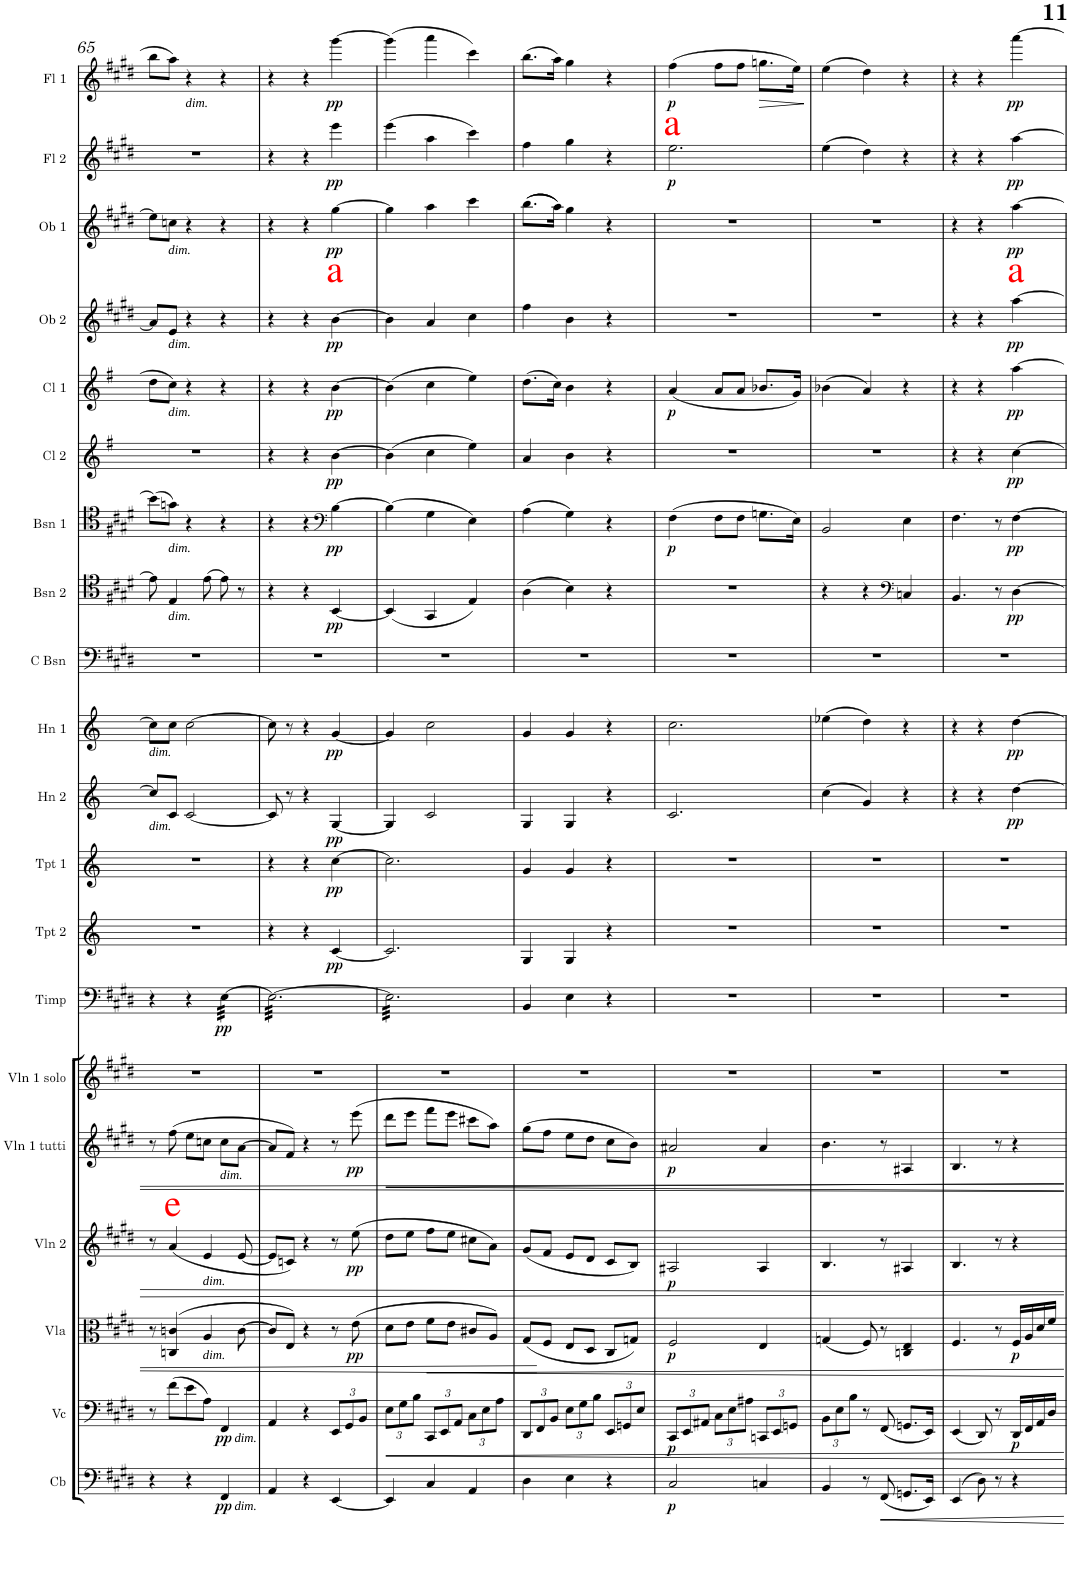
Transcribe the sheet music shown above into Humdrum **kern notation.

**kern	**dynam	**kern	**dynam	**kern	**dynam	**kern	**dynam	**kern	**text	**dynam	**kern	**kern	**dynam	**kern	**dynam	**kern	**dynam	**kern	**dynam	**kern	**dynam	**kern	**kern	**dynam	**kern	**dynam	**kern	**dynam	**kern	**dynam	**kern	**dynam	**kern	**text	**dynam	**kern	**dynam	**kern	**text	**dynam
*part20	*part20	*part19	*part19	*part18	*part18	*part17	*part17	*part16	*part16	*part16	*part15	*part14	*part14	*part13	*part13	*part12	*part12	*part11	*part11	*part10	*part10	*part9	*part8	*part8	*part7	*part7	*part6	*part6	*part5	*part5	*part4	*part4	*part3	*part3	*part3	*part2	*part2	*part1	*part1	*part1
*staff20	*staff20	*staff19	*staff19	*staff18	*staff18	*staff17	*staff17	*staff16	*staff16	*staff16	*staff15	*staff14	*staff14	*staff13	*staff13	*staff12	*staff12	*staff11	*staff11	*staff10	*staff10	*staff9	*staff8	*staff8	*staff7	*staff7	*staff6	*staff6	*staff5	*staff5	*staff4	*staff4	*staff3	*staff3	*staff3	*staff2	*staff2	*staff1	*staff1	*staff1
*I"Contrabass	*	*I"Violoncello	*	*I"Viola	*	*I"Violin 2	*	*I"Violin 1 tutti	*	*	*I"Violin 1 solo	*I"Timpani	*	*I"E Trumpet 2	*	*I"E Trumpet 1	*	*I"E Horn 2	*	*I"E Horn 1	*	*I"Contrabassoon	*I"Bassoon 2	*	*I"Bassoon 1	*	*I"A Clarinet 2	*	*I"A Clarinet 1	*	*I"Oboe 2	*	*I"Oboe 1	*	*	*I"Flute 2	*	*I"Flute 1	*	*
*I'Cb	*	*I'Vc	*	*I'Vla	*	*I'Vln 2	*	*I'Vln 1 tutti	*	*	*I'Vln 1 solo	*I'Timp	*	*I'Tpt 2	*	*I'Tpt 1	*	*I'Hn 2	*	*I'Hn 1	*	*I'C Bsn	*I'Bsn 2	*	*I'Bsn 1	*	*I'Cl 2	*	*I'Cl 1	*	*I'Ob 2	*	*I'Ob 1	*	*	*I'Fl 2	*	*I'Fl 1	*	*
!!LO:PB:g=z
*clefF4	*	*clefF4	*	*clefC3	*	*clefG2	*	*clefG2	*	*	*clefG2	*clefF4	*	*clefG2	*	*clefG2	*	*clefG2	*	*clefG2	*	*clefF4	*clefC4	*	*clefC4	*	*clefG2	*	*clefG2	*	*clefG2	*	*clefG2	*	*	*clefG2	*	*clefG2	*	*
*Trd7c12	*	*	*	*	*	*	*	*	*	*	*	*	*	*Trd-2c-4	*	*Trd-2c-4	*	*Trd5c8	*	*Trd5c8	*	*Trd7c12	*	*	*	*	*Trd2c3	*	*Trd2c3	*	*	*	*	*	*	*	*	*	*	*
*k[f#c#g#d#]	*	*k[f#c#g#d#]	*	*k[f#c#g#d#]	*	*k[f#c#g#d#]	*	*k[f#c#g#d#]	*	*	*k[f#c#g#d#]	*k[f#c#g#d#]	*	*k[]	*	*k[]	*	*k[]	*	*k[]	*	*k[f#c#g#d#]	*k[f#c#g#d#]	*	*k[f#c#g#d#]	*	*k[f#]	*	*k[f#]	*	*k[f#c#g#d#]	*	*k[f#c#g#d#]	*	*	*k[f#c#g#d#]	*	*k[f#c#g#d#]	*	*
*M3/4	*	*M3/4	*	*M3/4	*	*M3/4	*	*M3/4	*	*	*M3/4	*M3/4	*	*M3/4	*	*M3/4	*	*M3/4	*	*M3/4	*	*M3/4	*M3/4	*	*M3/4	*	*M3/4	*	*M3/4	*	*M3/4	*	*M3/4	*	*	*M3/4	*	*M3/4	*	*
=65	=65	=65	=65	=65	=65	=65	=65	=65	=65	=65	=65	=65	=65	=65	=65	=65	=65	=65	=65	=65	=65	=65	=65	=65	=65	=65	=65	=65	=65	=65	=65	=65	=65	=65	=65	=65	=65	=65	=65	=65
!	!	!	!	!	!	!	!	!	!	!	!	!	!	!	!	!	!	!	!	!LO:TX:b:i:t=dim.	!	!	!	!	!	!	!	!	!	!	!	!	!	!	!	!	!	!	!	!
!	!	!	!	!	!	!	!	!	!	!	!	!	!	!	!	!	!	!LO:TX:b:i:t=dim.	!	!	!	!	!	!	!	!	!	!	!	!	!	!	!	!	!	!	!	!	!	!
4r	.	8r	.	8r	.	8r	.	8r	.	.	2.r	4r	.	2.r	.	2.r	.	8cc/L]	.	8cc\L]	.	2.r	8e\]	.	(8b\L]	.	2.r	.	8dd\L	.	8a/L]	.	8ee\L]	.	.	2.r	.	8bb\L	.	.
!	!	!	!	!	!	!	!	!	!	!	!	!	!	!	!	!	!	!	!	!	!	!	!	!	!	!	!	!	!	!	!	!	!LO:TX:b:i:t=dim.	!	!	!	!	!	!	!
!	!	!	!	!	!	!	!	!	!	!	!	!	!	!	!	!	!	!	!	!	!	!	!	!	!	!	!	!	!	!	!LO:TX:b:i:t=dim.	!	!	!	!	!	!	!	!	!
!	!	!	!	!	!	!	!	!	!	!	!	!	!	!	!	!	!	!	!	!	!	!	!	!	!	!	!	!	!LO:TX:b:i:t=dim.	!	!	!	!	!	!	!	!	!	!	!
!	!	!	!	!	!	!	!	!	!	!	!	!	!	!	!	!	!	!	!	!	!	!	!	!	!LO:TX:b:i:t=dim.	!	!	!	!	!	!	!	!	!	!	!	!	!	!	!
!	!	!	!	!	!	!	!	!	!	!	!	!	!	!	!	!	!	!	!	!	!	!	!LO:TX:b:i:t=dim.	!	!	!	!	!	!	!	!	!	!	!	!	!	!	!	!	!
!	!	!	!	!	!	!	!	!	!LO:LY:b:color=#FF0000	!	!	!	!	!	!	!	!	!	!	!	!	!	!	!	!	!	!	!	!	!	!	!	!	!	!	!	!	!	!	!
.	.	(8f#\L	.	(4Cn/ 4cn/	.	(4a/	.	(8ff#\	e	.	.	.	.	.	.	.	.	8c/J	.	8cc\J	.	.	4E/	.	8gn\J)	.	.	.	8cc\J	.	8e/J	.	8ccn\J	.	.	.	.	8aa\J	.	.
!	!	!	!	!	!	!	!	!	!	!	!	!	!	!	!	!	!	!	!	!	!	!	!	!	!	!	!	!	!	!	!	!	!	!	!	!	!	!LO:TX:b:i:t=dim.	!	!
4r	.	8e\	.	.	.	.	.	8ee\L	.	.	.	4r	.	.	.	.	.	[2c/	.	[2cc\	.	.	.	.	4r	.	.	.	4r	.	4r	.	4r	.	.	.	.	4r	.	.
!	!	!	!	!	!	!LO:TX:b:i:t=dim.	!	!	!	!	!	!	!	!	!	!	!	!	!	!	!	!	!	!	!	!	!	!	!	!	!	!	!	!	!	!	!	!	!	!
!	!	!	!	!LO:TX:b:i:t=dim.	!	!	!	!	!	!	!	!	!	!	!	!	!	!	!	!	!	!	!	!	!	!	!	!	!	!	!	!	!	!	!	!	!	!	!	!
.	.	8A\J)	.	4A/	.	4e/	.	8ccn\J	.	.	.	.	.	.	.	.	.	.	.	.	.	.	(8e\	.	.	.	.	.	.	.	.	.	.	.	.	.	.	.	.	.
!	!	!	!	!	!	!	!	!LO:TX:b:i:t=dim.	!	!	!	!	!	!	!	!	!	!	!	!	!	!	!	!	!	!	!	!	!	!	!	!	!	!	!	!	!	!	!	!
!	!	!LO:TX:b:i:t=dim.	!	!	!	!	!	!	!	!	!	!	!	!	!	!	!	!	!	!	!	!	!	!	!	!	!	!	!	!	!	!	!	!	!	!	!	!	!	!
!LO:TX:b:i:t=dim.	!	!	!	!	!	!	!	!	!	!	!	!	!	!	!	!	!	!	!	!	!	!	!	!	!	!	!	!	!	!	!	!	!	!	!	!	!	!	!	!
!	!LO:DY:b	!	!LO:DY:b	!	!	!	!	!	!	!	!	!	!LO:DY:b	!	!	!	!	!	!	!	!	!	!	!	!	!	!	!	!	!	!	!	!	!	!	!	!	!	!	!
*	*	*	*	*	*	*	*	*	*	*	*	*tremolo	*	*	*	*	*	*	*	*	*	*	*	*	*	*	*	*	*	*	*	*	*	*	*	*	*	*	*	*
4FF#/	pp	4FF#/	pp	.	.	.	.	8cc\L	.	.	.	[32E\LLL	pp	.	.	.	.	.	.	.	.	.	8e\)	.	4r	.	.	.	4r	.	4r	.	4r	.	.	.	.	4r	.	.
.	.	.	.	.	.	.	.	.	.	.	.	32E\	.	.	.	.	.	.	.	.	.	.	.	.	.	.	.	.	.	.	.	.	.	.	.	.	.	.	.	.
.	.	.	.	.	.	.	.	.	.	.	.	32E\	.	.	.	.	.	.	.	.	.	.	.	.	.	.	.	.	.	.	.	.	.	.	.	.	.	.	.	.
.	.	.	.	.	.	.	.	.	.	.	.	32E\	.	.	.	.	.	.	.	.	.	.	.	.	.	.	.	.	.	.	.	.	.	.	.	.	.	.	.	.
.	.	.	.	[8c\	.	[8e/	.	[8a\J	.	.	.	32E\	.	.	.	.	.	.	.	.	.	.	8r	.	.	.	.	.	.	.	.	.	.	.	.	.	.	.	.	.
.	.	.	.	.	.	.	.	.	.	.	.	32E\	.	.	.	.	.	.	.	.	.	.	.	.	.	.	.	.	.	.	.	.	.	.	.	.	.	.	.	.
.	.	.	.	.	.	.	.	.	.	.	.	32E\	.	.	.	.	.	.	.	.	.	.	.	.	.	.	.	.	.	.	.	.	.	.	.	.	.	.	.	.
.	.	.	.	.	.	.	.	.	.	.	.	32E\JJJ	.	.	.	.	.	.	.	.	.	.	.	.	.	.	.	.	.	.	.	.	.	.	.	.	.	.	.	.
=66	=66	=66	=66	=66	=66	=66	=66	=66	=66	=66	=66	=66	=66	=66	=66	=66	=66	=66	=66	=66	=66	=66	=66	=66	=66	=66	=66	=66	=66	=66	=66	=66	=66	=66	=66	=66	=66	=66	=66	=66
4AA/	.	4AA/	.	8c/L]	.	8e/L]	.	8a/L]	.	.	2.r	32E\LLL	.	4r	.	4r	.	8c/]	.	8cc\]	.	2.r	4r	.	4r	.	4r	.	4r	.	4r	.	4r	.	.	4r	.	4r	.	.
.	.	.	.	.	.	.	.	.	.	.	.	32E\	.	.	.	.	.	.	.	.	.	.	.	.	.	.	.	.	.	.	.	.	.	.	.	.	.	.	.	.
.	.	.	.	.	.	.	.	.	.	.	.	32E\	.	.	.	.	.	.	.	.	.	.	.	.	.	.	.	.	.	.	.	.	.	.	.	.	.	.	.	.
.	.	.	.	.	.	.	.	.	.	.	.	32E\	.	.	.	.	.	.	.	.	.	.	.	.	.	.	.	.	.	.	.	.	.	.	.	.	.	.	.	.
.	.	.	.	8E/J)	.	8cn/J)	.	8f#/J)	.	.	.	32E\	.	.	.	.	.	8r	.	8r	.	.	.	.	.	.	.	.	.	.	.	.	.	.	.	.	.	.	.	.
.	.	.	.	.	.	.	.	.	.	.	.	32E\	.	.	.	.	.	.	.	.	.	.	.	.	.	.	.	.	.	.	.	.	.	.	.	.	.	.	.	.
.	.	.	.	.	.	.	.	.	.	.	.	32E\	.	.	.	.	.	.	.	.	.	.	.	.	.	.	.	.	.	.	.	.	.	.	.	.	.	.	.	.
.	.	.	.	.	.	.	.	.	.	.	.	32E\	.	.	.	.	.	.	.	.	.	.	.	.	.	.	.	.	.	.	.	.	.	.	.	.	.	.	.	.
4r	.	4r	.	4r	.	4r	.	4r	.	.	.	32E\	.	4r	.	4r	.	4r	.	4r	.	.	4r	.	4r	.	4r	.	4r	.	4r	.	4r	.	.	4r	.	4r	.	.
.	.	.	.	.	.	.	.	.	.	.	.	32E\	.	.	.	.	.	.	.	.	.	.	.	.	.	.	.	.	.	.	.	.	.	.	.	.	.	.	.	.
.	.	.	.	.	.	.	.	.	.	.	.	32E\	.	.	.	.	.	.	.	.	.	.	.	.	.	.	.	.	.	.	.	.	.	.	.	.	.	.	.	.
.	.	.	.	.	.	.	.	.	.	.	.	32E\	.	.	.	.	.	.	.	.	.	.	.	.	.	.	.	.	.	.	.	.	.	.	.	.	.	.	.	.
.	.	.	.	.	.	.	.	.	.	.	.	32E\	.	.	.	.	.	.	.	.	.	.	.	.	.	.	.	.	.	.	.	.	.	.	.	.	.	.	.	.
.	.	.	.	.	.	.	.	.	.	.	.	32E\	.	.	.	.	.	.	.	.	.	.	.	.	.	.	.	.	.	.	.	.	.	.	.	.	.	.	.	.
.	.	.	.	.	.	.	.	.	.	.	.	32E\	.	.	.	.	.	.	.	.	.	.	.	.	.	.	.	.	.	.	.	.	.	.	.	.	.	.	.	.
.	.	.	.	.	.	.	.	.	.	.	.	32E\	.	.	.	.	.	.	.	.	.	.	.	.	.	.	.	.	.	.	.	.	.	.	.	.	.	.	.	.
*	*	*	*	*	*	*	*	*	*	*	*	*	*	*	*	*	*	*	*	*	*	*	*	*	*clefF4	*	*	*	*	*	*	*	*	*	*	*	*	*	*	*
*	*	*Xbrackettup	*	*	*	*	*	*	*	*	*	*	*	*	*	*	*	*	*	*	*	*	*	*	*	*	*	*	*	*	*	*	*	*	*	*	*	*	*	*
!	!	!	!	!	!	!	!	!	!	!	!	!	!	!	!LO:DY:b	!	!LO:DY:b	!	!LO:DY:b	!	!LO:DY:b	!	!	!LO:DY:b	!	!LO:DY:b	!	!LO:DY:b	!	!LO:DY:b	!	!LO:DY:b	!	!LO:LY:b:color=#FF0000	!LO:DY:b	!	!LO:DY:b	!	!	!LO:DY:b
[4EE/	.	12EE/L	.	8r	.	8r	.	8r	.	.	.	32E\	.	[4c/	pp	[4cc\	pp	[4G/	pp	[4g/	pp	.	[4BB/	pp	[4B\	pp	[4b\	pp	[4b\	pp	[4b\	pp	[4gg#\	a	pp	4eee\	pp	[4ggg#\	.	pp
.	.	.	.	.	.	.	.	.	.	.	.	32E\	.	.	.	.	.	.	.	.	.	.	.	.	.	.	.	.	.	.	.	.	.	.	.	.	.	.	.	.
.	.	.	.	.	.	.	.	.	.	.	.	32E\	.	.	.	.	.	.	.	.	.	.	.	.	.	.	.	.	.	.	.	.	.	.	.	.	.	.	.	.
.	.	12GG#/	.	.	.	.	.	.	.	.	.	.	.	.	.	.	.	.	.	.	.	.	.	.	.	.	.	.	.	.	.	.	.	.	.	.	.	.	.	.
.	.	.	.	.	.	.	.	.	.	.	.	32E\	.	.	.	.	.	.	.	.	.	.	.	.	.	.	.	.	.	.	.	.	.	.	.	.	.	.	.	.
!	!	!	!	!	!LO:DY:b	!	!LO:DY:b	!	!	!LO:DY:b	!	!	!	!	!	!	!	!	!	!	!	!	!	!	!	!	!	!	!	!	!	!	!	!	!	!	!	!	!	!
.	.	.	.	(8e\	pp	(8ee\	pp	(8eee\	.	pp	.	32E\	.	.	.	.	.	.	.	.	.	.	.	.	.	.	.	.	.	.	.	.	.	.	.	.	.	.	.	.
.	.	.	.	.	.	.	.	.	.	.	.	32E\	.	.	.	.	.	.	.	.	.	.	.	.	.	.	.	.	.	.	.	.	.	.	.	.	.	.	.	.
.	.	12BB/J	.	.	.	.	.	.	.	.	.	.	.	.	.	.	.	.	.	.	.	.	.	.	.	.	.	.	.	.	.	.	.	.	.	.	.	.	.	.
.	.	.	.	.	.	.	.	.	.	.	.	32E\	.	.	.	.	.	.	.	.	.	.	.	.	.	.	.	.	.	.	.	.	.	.	.	.	.	.	.	.
.	.	.	.	.	.	.	.	.	.	.	.	32E\JJJ	.	.	.	.	.	.	.	.	.	.	.	.	.	.	.	.	.	.	.	.	.	.	.	.	.	.	.	.
=67	=67	=67	=67	=67	=67	=67	=67	=67	=67	=67	=67	=67	=67	=67	=67	=67	=67	=67	=67	=67	=67	=67	=67	=67	=67	=67	=67	=67	=67	=67	=67	=67	=67	=67	=67	=67	=67	=67	=67	=67
4EE/]	.	12E\L	.	8d#\L	.	8dd#\L	.	8ddd#\L	.	.	2.r	32E\]LLL	.	2.c/]	.	2.cc\]	.	4G/]	.	4g/]	.	2.r	(4BB/]	.	(4B\]	.	(4b\]	.	(4b\]	.	4b\]	.	4gg#\]	.	.	(4eee\	.	(4ggg#\]	.	.
.	.	.	.	.	.	.	.	.	.	.	.	32E\	.	.	.	.	.	.	.	.	.	.	.	.	.	.	.	.	.	.	.	.	.	.	.	.	.	.	.	.
.	.	.	.	.	.	.	.	.	.	.	.	32E\	.	.	.	.	.	.	.	.	.	.	.	.	.	.	.	.	.	.	.	.	.	.	.	.	.	.	.	.
.	.	12G#\	.	.	.	.	.	.	.	.	.	.	.	.	.	.	.	.	.	.	.	.	.	.	.	.	.	.	.	.	.	.	.	.	.	.	.	.	.	.
.	.	.	.	.	.	.	.	.	.	.	.	32E\	.	.	.	.	.	.	.	.	.	.	.	.	.	.	.	.	.	.	.	.	.	.	.	.	.	.	.	.
.	.	.	.	8e\J	.	8ee\J	.	8eee\J	.	.	.	32E\	.	.	.	.	.	.	.	.	.	.	.	.	.	.	.	.	.	.	.	.	.	.	.	.	.	.	.	.
.	.	.	.	.	.	.	.	.	.	.	.	32E\	.	.	.	.	.	.	.	.	.	.	.	.	.	.	.	.	.	.	.	.	.	.	.	.	.	.	.	.
.	.	12B\J	.	.	.	.	.	.	.	.	.	.	.	.	.	.	.	.	.	.	.	.	.	.	.	.	.	.	.	.	.	.	.	.	.	.	.	.	.	.
.	.	.	.	.	.	.	.	.	.	.	.	32E\	.	.	.	.	.	.	.	.	.	.	.	.	.	.	.	.	.	.	.	.	.	.	.	.	.	.	.	.
.	.	.	.	.	.	.	.	.	.	.	.	32E\	.	.	.	.	.	.	.	.	.	.	.	.	.	.	.	.	.	.	.	.	.	.	.	.	.	.	.	.
4C#/	.	12CC#/L	.	8f#\L	.	8ff#\L	.	8fff#\L	.	.	.	32E\	.	.	.	.	.	2c/	.	2cc\	.	.	4GG#/	.	4G#\	.	4cc\	.	4cc\	.	4a/	.	4aa\	.	.	4aa\	.	4aaa\	.	.
.	.	.	.	.	.	.	.	.	.	.	.	32E\	.	.	.	.	.	.	.	.	.	.	.	.	.	.	.	.	.	.	.	.	.	.	.	.	.	.	.	.
.	.	.	.	.	.	.	.	.	.	.	.	32E\	.	.	.	.	.	.	.	.	.	.	.	.	.	.	.	.	.	.	.	.	.	.	.	.	.	.	.	.
.	.	12EE/	.	.	.	.	.	.	.	.	.	.	.	.	.	.	.	.	.	.	.	.	.	.	.	.	.	.	.	.	.	.	.	.	.	.	.	.	.	.
.	.	.	.	.	.	.	.	.	.	.	.	32E\	.	.	.	.	.	.	.	.	.	.	.	.	.	.	.	.	.	.	.	.	.	.	.	.	.	.	.	.
.	.	.	.	8e\J	.	8ee\J	.	8eee\J	.	.	.	32E\	.	.	.	.	.	.	.	.	.	.	.	.	.	.	.	.	.	.	.	.	.	.	.	.	.	.	.	.
.	.	.	.	.	.	.	.	.	.	.	.	32E\	.	.	.	.	.	.	.	.	.	.	.	.	.	.	.	.	.	.	.	.	.	.	.	.	.	.	.	.
.	.	12AA/J	.	.	.	.	.	.	.	.	.	.	.	.	.	.	.	.	.	.	.	.	.	.	.	.	.	.	.	.	.	.	.	.	.	.	.	.	.	.
.	.	.	.	.	.	.	.	.	.	.	.	32E\	.	.	.	.	.	.	.	.	.	.	.	.	.	.	.	.	.	.	.	.	.	.	.	.	.	.	.	.
.	.	.	.	.	.	.	.	.	.	.	.	32E\	.	.	.	.	.	.	.	.	.	.	.	.	.	.	.	.	.	.	.	.	.	.	.	.	.	.	.	.
4AA/	.	12C#\L	.	8c#X/L	.	8cc#X\L	.	8ccc#X\L	.	.	.	32E\	.	.	.	.	.	.	.	.	.	.	4E/)	.	4E\)	.	4ee\)	.	4ee\)	.	4cc#\	.	4ccc#\	.	.	4ccc#\)	.	4ccc#\)	.	.
.	.	.	.	.	.	.	.	.	.	.	.	32E\	.	.	.	.	.	.	.	.	.	.	.	.	.	.	.	.	.	.	.	.	.	.	.	.	.	.	.	.
.	.	.	.	.	.	.	.	.	.	.	.	32E\	.	.	.	.	.	.	.	.	.	.	.	.	.	.	.	.	.	.	.	.	.	.	.	.	.	.	.	.
.	.	12E\	.	.	.	.	.	.	.	.	.	.	.	.	.	.	.	.	.	.	.	.	.	.	.	.	.	.	.	.	.	.	.	.	.	.	.	.	.	.
.	.	.	.	.	.	.	.	.	.	.	.	32E\	.	.	.	.	.	.	.	.	.	.	.	.	.	.	.	.	.	.	.	.	.	.	.	.	.	.	.	.
.	.	.	.	8A/J)	.	8a\J)	.	8aa\J)	.	.	.	32E\	.	.	.	.	.	.	.	.	.	.	.	.	.	.	.	.	.	.	.	.	.	.	.	.	.	.	.	.
.	.	.	.	.	.	.	.	.	.	.	.	32E\	.	.	.	.	.	.	.	.	.	.	.	.	.	.	.	.	.	.	.	.	.	.	.	.	.	.	.	.
.	.	12A\J	.	.	.	.	.	.	.	.	.	.	.	.	.	.	.	.	.	.	.	.	.	.	.	.	.	.	.	.	.	.	.	.	.	.	.	.	.	.
.	.	.	.	.	.	.	.	.	.	.	.	32E\	.	.	.	.	.	.	.	.	.	.	.	.	.	.	.	.	.	.	.	.	.	.	.	.	.	.	.	.
.	.	.	.	.	.	.	.	.	.	.	.	32E\JJJ	.	.	.	.	.	.	.	.	.	.	.	.	.	.	.	.	.	.	.	.	.	.	.	.	.	.	.	.
*	*	*	*	*	*	*	*	*	*	*	*	*Xtremolo	*	*	*	*	*	*	*	*	*	*	*	*	*	*	*	*	*	*	*	*	*	*	*	*	*	*	*	*
=68	=68	=68	=68	=68	=68	=68	=68	=68	=68	=68	=68	=68	=68	=68	=68	=68	=68	=68	=68	=68	=68	=68	=68	=68	=68	=68	=68	=68	=68	=68	=68	=68	=68	=68	=68	=68	=68	=68	=68	=68
4D#\	.	12DD#/L	.	(8G#/L	.	(8g#/L	.	(8gg#\L	.	.	2.r	4BB/	.	4G/	.	4g/	.	4G/	.	4g/	.	2.r	(4A\	.	(4A\	.	4a/	.	(8.dd\L	.	4ff#\	.	((8.bb\L	.	.	4ff#\	.	(8.bb\L	.	.
.	.	12FF#/	.	.	.	.	.	.	.	.	.	.	.	.	.	.	.	.	.	.	.	.	.	.	.	.	.	.	.	.	.	.	.	.	.	.	.	.	.	.
.	.	.	.	8F#/J	.	8f#/J	.	8ff#\J	.	.	.	.	.	.	.	.	.	.	.	.	.	.	.	.	.	.	.	.	.	.	.	.	.	.	.	.	.	.	.	.
.	.	12BB/J	.	.	.	.	.	.	.	.	.	.	.	.	.	.	.	.	.	.	.	.	.	.	.	.	.	.	.	.	.	.	.	.	.	.	.	.	.	.
.	.	.	.	.	.	.	.	.	.	.	.	.	.	.	.	.	.	.	.	.	.	.	.	.	.	.	.	.	16cc\Jk)	.	.	.	16aa\Jk))	.	.	.	.	16aa\Jk)	.	.
4E\	.	12E\L	.	8E/L	.	8e/L	.	8ee\L	.	.	.	4E\	.	4G/	.	4g/	.	4G/	.	4g/	.	.	4B\)	.	4G#\)	.	4b\	.	4b\	.	4b\	.	4gg#\	.	.	4gg#\	.	4gg#\	.	.
.	.	12G#\	.	.	.	.	.	.	.	.	.	.	.	.	.	.	.	.	.	.	.	.	.	.	.	.	.	.	.	.	.	.	.	.	.	.	.	.	.	.
.	.	.	.	8D#/J	.	8d#/J	.	8dd#\J	.	.	.	.	.	.	.	.	.	.	.	.	.	.	.	.	.	.	.	.	.	.	.	.	.	.	.	.	.	.	.	.
.	.	12B\J	.	.	.	.	.	.	.	.	.	.	.	.	.	.	.	.	.	.	.	.	.	.	.	.	.	.	.	.	.	.	.	.	.	.	.	.	.	.
4r	.	12EE/L	.	8C#/L	.	8c#/L	.	8cc#\L	.	.	.	4r	.	4r	.	4r	.	4r	.	4r	.	.	4r	.	4r	.	4r	.	4r	.	4r	.	4r	.	.	4r	.	4r	.	.
.	.	12GGn/	.	.	.	.	.	.	.	.	.	.	.	.	.	.	.	.	.	.	.	.	.	.	.	.	.	.	.	.	.	.	.	.	.	.	.	.	.	.
.	.	.	.	8Gn/J)	.	8B/J)	.	8b\J)	.	.	.	.	.	.	.	.	.	.	.	.	.	.	.	.	.	.	.	.	.	.	.	.	.	.	.	.	.	.	.	.
.	.	12E/J	.	.	.	.	.	.	.	.	.	.	.	.	.	.	.	.	.	.	.	.	.	.	.	.	.	.	.	.	.	.	.	.	.	.	.	.	.	.
=69	=69	=69	=69	=69	=69	=69	=69	=69	=69	=69	=69	=69	=69	=69	=69	=69	=69	=69	=69	=69	=69	=69	=69	=69	=69	=69	=69	=69	=69	=69	=69	=69	=69	=69	=69	=69	=69	=69	=69	=69
!	!LO:DY:b	!	!LO:DY:b	!	!LO:DY:b	!	!LO:DY:b	!	!	!LO:DY:b	!	!	!	!	!	!	!	!	!	!	!	!	!	!	!	!LO:DY:b	!	!	!	!LO:DY:b	!	!	!	!	!	!	!LO:DY:b	!	!LO:LY:b:color=#FF0000	!LO:DY:b
2C#/	p	12CC#/L	p	2F#/	p	2A#X/	p	2a#X/	.	p	2.r	2.r	.	2.r	.	2.r	.	2.c/	.	2.cc\	.	2.r	2.r	.	(4F#\	p	2.r	.	(4a/	p	2.r	.	2.r	.	.	2.ee\	p	(4ff#\	a	p
.	.	12EE/	.	.	.	.	.	.	.	.	.	.	.	.	.	.	.	.	.	.	.	.	.	.	.	.	.	.	.	.	.	.	.	.	.	.	.	.	.	.
.	.	12AA#X/J	.	.	.	.	.	.	.	.	.	.	.	.	.	.	.	.	.	.	.	.	.	.	.	.	.	.	.	.	.	.	.	.	.	.	.	.	.	.
.	.	12C#\L	.	.	.	.	.	.	.	.	.	.	.	.	.	.	.	.	.	.	.	.	.	.	8F#\L	.	.	.	8a/L	.	.	.	.	.	.	.	.	8ff#\L	.	.
.	.	12E\	.	.	.	.	.	.	.	.	.	.	.	.	.	.	.	.	.	.	.	.	.	.	.	.	.	.	.	.	.	.	.	.	.	.	.	.	.	.
.	.	.	.	.	.	.	.	.	.	.	.	.	.	.	.	.	.	.	.	.	.	.	.	.	8F#\J	.	.	.	8a/J	.	.	.	.	.	.	.	.	8ff#\J	.	.
.	.	12A#X\J	.	.	.	.	.	.	.	.	.	.	.	.	.	.	.	.	.	.	.	.	.	.	.	.	.	.	.	.	.	.	.	.	.	.	.	.	.	.
!	!	!	!	!	!	!	!	!	!	!	!	!	!	!	!	!	!	!	!	!	!	!	!	!	!	!	!	!	!	!	!	!	!	!	!	!	!	!	!	!LO:HP:b
4Cn/	.	12CCn/L	.	4E/	.	4A#/	.	4a#/	.	.	.	.	.	.	.	.	.	.	.	.	.	.	.	.	8.Gn\L	.	.	.	8.b-X/L	.	.	.	.	.	.	.	.	8.ggn\L	.	>
.	.	12EE/	.	.	.	.	.	.	.	.	.	.	.	.	.	.	.	.	.	.	.	.	.	.	.	.	.	.	.	.	.	.	.	.	.	.	.	.	.	.
.	.	12GGn/J	.	.	.	.	.	.	.	.	.	.	.	.	.	.	.	.	.	.	.	.	.	.	.	.	.	.	.	.	.	.	.	.	.	.	.	.	.	.
.	.	.	.	.	.	.	.	.	.	.	.	.	.	.	.	.	.	.	.	.	.	.	.	.	16E\Jk)	.	.	.	16g/Jk)	.	.	.	.	.	.	.	.	16ee\Jk)	.	.
.	.	.	.	.	.	.	.	.	.	.	.	.	.	.	.	.	.	.	.	.	.	.	.	.	.	.	.	.	.	.	.	.	.	.	.	.	.	.	.	]
=70	=70	=70	=70	=70	=70	=70	=70	=70	=70	=70	=70	=70	=70	=70	=70	=70	=70	=70	=70	=70	=70	=70	=70	=70	=70	=70	=70	=70	=70	=70	=70	=70	=70	=70	=70	=70	=70	=70	=70	=70
4BB/	.	12BB\L	.	(4Gn/	.	4.B/	.	4.b\	.	.	2.r	2.r	.	2.r	.	2.r	.	(4cc\	.	(4ee-X\	.	2.r	4r	.	2BB/	.	2.r	.	(4b-X\	.	2.r	.	2.r	.	.	(4ee\	.	(4ee\	.	.
.	.	12E\	.	.	.	.	.	.	.	.	.	.	.	.	.	.	.	.	.	.	.	.	.	.	.	.	.	.	.	.	.	.	.	.	.	.	.	.	.	.
.	.	12B\J	.	.	.	.	.	.	.	.	.	.	.	.	.	.	.	.	.	.	.	.	.	.	.	.	.	.	.	.	.	.	.	.	.	.	.	.	.	.
8r	.	8r	.	8F#/)	.	.	.	.	.	.	.	.	.	.	.	.	.	4g/)	.	4dd\)	.	.	4r	.	.	.	.	.	4a/)	.	.	.	.	.	.	4dd#\)	.	4dd#\)	.	.
(8FF#/	.	(8FF#/	.	8r	.	8r	.	8r	.	.	.	.	.	.	.	.	.	.	.	.	.	.	.	.	.	.	.	.	.	.	.	.	.	.	.	.	.	.	.	.
*	*	*	*	*	*	*	*	*	*	*	*	*	*	*	*	*	*	*	*	*	*	*	*clefF4	*	*	*	*	*	*	*	*	*	*	*	*	*	*	*	*	*
8.GGn/L	.	8.GGn/L	.	4Cn/ 4E/	.	4A#X/	.	4A#X/	.	.	.	.	.	.	.	.	.	4r	.	4r	.	.	4Cn/	.	4E\	.	.	.	4r	.	.	.	.	.	.	4r	.	4r	.	.
16EE/Jk)	.	16EE/Jk)	.	.	.	.	.	.	.	.	.	.	.	.	.	.	.	.	.	.	.	.	.	.	.	.	.	.	.	.	.	.	.	.	.	.	.	.	.	.
=71	=71	=71	=71	=71	=71	=71	=71	=71	=71	=71	=71	=71	=71	=71	=71	=71	=71	=71	=71	=71	=71	=71	=71	=71	=71	=71	=71	=71	=71	=71	=71	=71	=71	=71	=71	=71	=71	=71	=71	=71
(4EE/	.	(4EE/	.	4.F#/	.	4.B/	.	4.B/	.	.	2.r	2.r	.	2.r	.	2.r	.	4r	.	4r	.	2.r	4.BB/	.	4.F#\	.	4r	.	4r	.	4r	.	4r	.	.	4r	.	4r	.	.
8D#\)	.	8DD#/)	.	.	.	.	.	.	.	.	.	.	.	.	.	.	.	4r	.	4r	.	.	.	.	.	.	4r	.	4r	.	4r	.	4r	.	.	4r	.	4r	.	.
8r	.	8r	.	8r	.	8r	.	8r	.	.	.	.	.	.	.	.	.	.	.	.	.	.	8r	.	8r	.	.	.	.	.	.	.	.	.	.	.	.	.	.	.
!	!	!	!LO:DY:b	!	!LO:DY:b	!	!	!	!	!	!	!	!	!	!	!	!	!	!LO:DY:b	!	!LO:DY:b	!	!	!LO:DY:b	!	!LO:DY:b	!	!LO:DY:b	!	!LO:DY:b	!	!LO:DY:b	!	!LO:LY:b:color=#FF0000	!LO:DY:b	!	!LO:DY:b	!	!	!LO:DY:b
4r	.	16DD#/LL	p	16F#/LL	p	4r	.	4r	.	.	.	.	.	.	.	.	.	[4dd\	pp	[4dd\	pp	.	[4D#\	pp	[4F#\	pp	[4cc\	pp	[4aa\	pp	[4aa\	pp	[4aa\	a	pp	[4aa\	pp	[4aaa\	.	pp
.	.	16FF#/	.	16A/	.	.	.	.	.	.	.	.	.	.	.	.	.	.	.	.	.	.	.	.	.	.	.	.	.	.	.	.	.	.	.	.	.	.	.	.
.	.	16AA/	.	16d#/	.	.	.	.	.	.	.	.	.	.	.	.	.	.	.	.	.	.	.	.	.	.	.	.	.	.	.	.	.	.	.	.	.	.	.	.
.	.	16D#/JJ	.	16f#/JJ	.	.	.	.	.	.	.	.	.	.	.	.	.	.	.	.	.	.	.	.	.	.	.	.	.	.	.	.	.	.	.	.	.	.	.	.
=	=	=	=	=	=	=	=	=	=	=	=	=	=	=	=	=	=	=	=	=	=	=	=	=	=	=	=	=	=	=	=	=	=	=	=	=	=	=	=	=
*-	*-	*-	*-	*-	*-	*-	*-	*-	*-	*-	*-	*-	*-	*-	*-	*-	*-	*-	*-	*-	*-	*-	*-	*-	*-	*-	*-	*-	*-	*-	*-	*-	*-	*-	*-	*-	*-	*-	*-	*-
